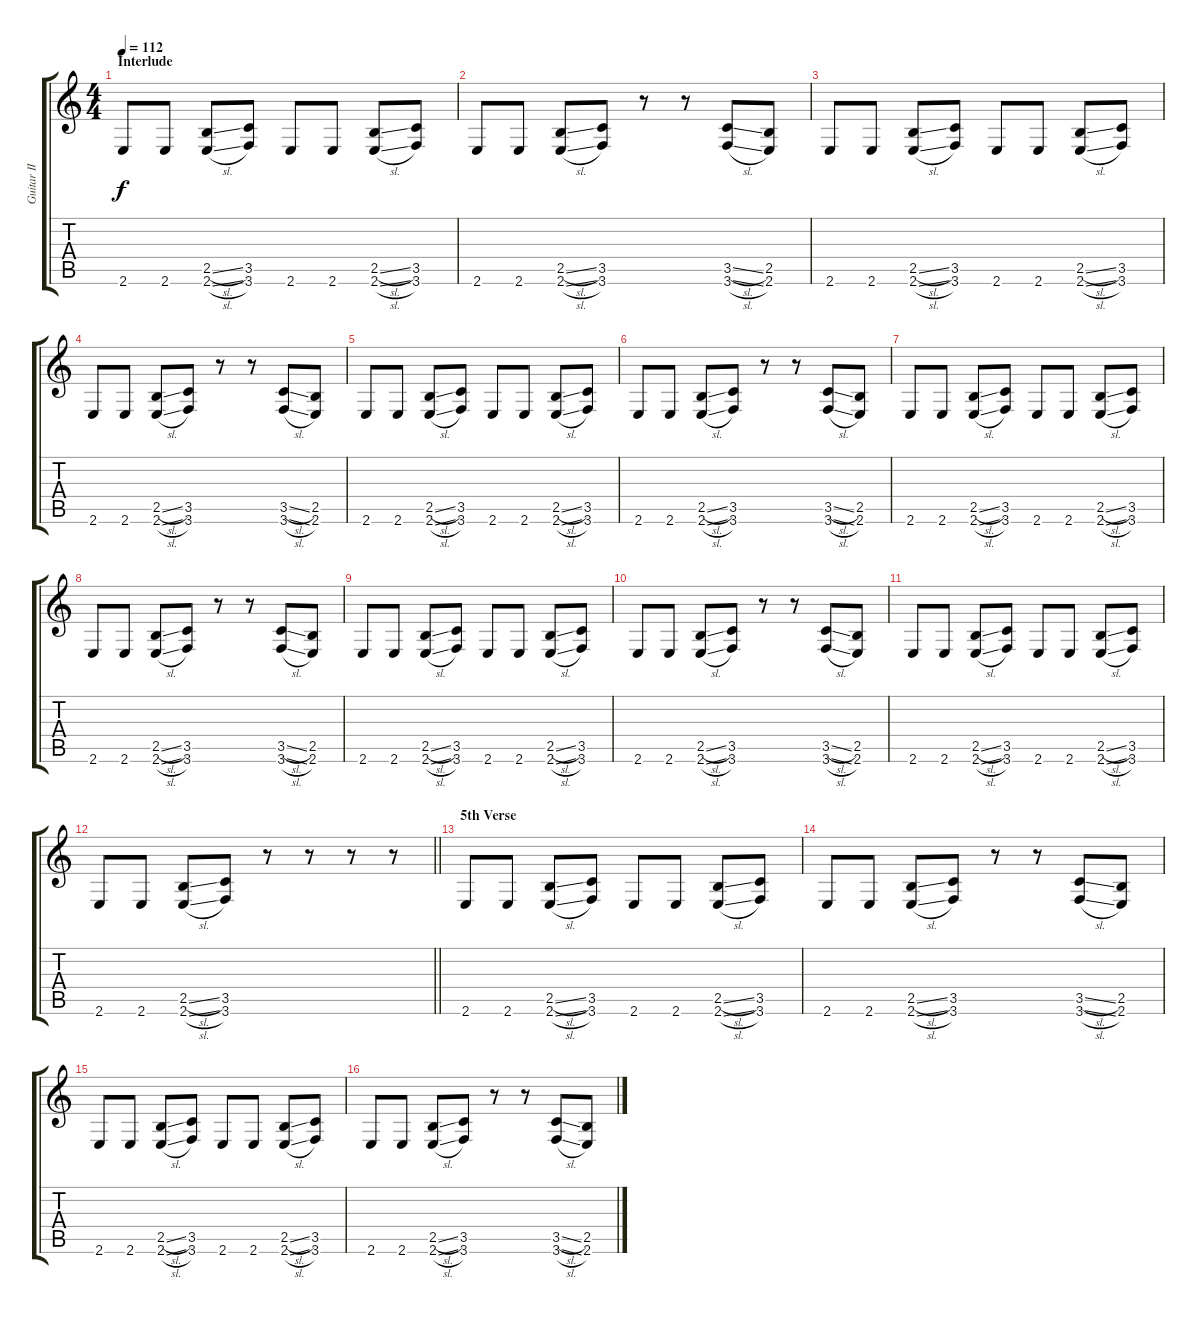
\track ("Guitar II" "Guitar II") {instrument distortionguitar}
\staff {score tabs}
\tuning (D4 B3 G3 D3 A2 D2) {hide}
\ts (4 4)
\section ("" "Interlude")
\tempo 112
\clef g2
\ks c
2.6.8{dy f} 2.6.8 (2.5{sl} 2.6{sl}).8 (3.5 3.6).8 2.6.8 2.6.8 (2.5{sl} 2.6{sl}).8 (3.5 3.6).8 |
2.6.8 2.6.8 (2.5{sl} 2.6{sl}).8 (3.5 3.6).8 r.8 r.8 (3.5{sl} 3.6{sl}).8 (2.5 2.6).8 |
2.6.8 2.6.8 (2.5{sl} 2.6{sl}).8 (3.5 3.6).8 2.6.8 2.6.8 (2.5{sl} 2.6{sl}).8 (3.5 3.6).8 |
2.6.8 2.6.8 (2.5{sl} 2.6{sl}).8 (3.5 3.6).8 r.8 r.8 (3.5{sl} 3.6{sl}).8 (2.5 2.6).8 |
2.6.8 2.6.8 (2.5{sl} 2.6{sl}).8 (3.5 3.6).8 2.6.8 2.6.8 (2.5{sl} 2.6{sl}).8 (3.5 3.6).8 |
2.6.8 2.6.8 (2.5{sl} 2.6{sl}).8 (3.5 3.6).8 r.8 r.8 (3.5{sl} 3.6{sl}).8 (2.5 2.6).8 |
2.6.8 2.6.8 (2.5{sl} 2.6{sl}).8 (3.5 3.6).8 2.6.8 2.6.8 (2.5{sl} 2.6{sl}).8 (3.5 3.6).8 |
2.6.8 2.6.8 (2.5{sl} 2.6{sl}).8 (3.5 3.6).8 r.8 r.8 (3.5{sl} 3.6{sl}).8 (2.5 2.6).8 |
2.6.8 2.6.8 (2.5{sl} 2.6{sl}).8 (3.5 3.6).8 2.6.8 2.6.8 (2.5{sl} 2.6{sl}).8 (3.5 3.6).8 |
2.6.8 2.6.8 (2.5{sl} 2.6{sl}).8 (3.5 3.6).8 r.8 r.8 (3.5{sl} 3.6{sl}).8 (2.5 2.6).8 |
2.6.8 2.6.8 (2.5{sl} 2.6{sl}).8 (3.5 3.6).8 2.6.8 2.6.8 (2.5{sl} 2.6{sl}).8 (3.5 3.6).8 |
\barLineRight lightlight
2.6.8 2.6.8 (2.5{sl} 2.6{sl}).8 (3.5 3.6).8 r.8 r.8 r.8 r.8 |
\section ("" "5th Verse")
2.6.8 2.6.8 (2.5{sl} 2.6{sl}).8 (3.5 3.6).8 2.6.8 2.6.8 (2.5{sl} 2.6{sl}).8 (3.5 3.6).8 |
2.6.8 2.6.8 (2.5{sl} 2.6{sl}).8 (3.5 3.6).8 r.8 r.8 (3.5{sl} 3.6{sl}).8 (2.5 2.6).8 |
2.6.8 2.6.8 (2.5{sl} 2.6{sl}).8 (3.5 3.6).8 2.6.8 2.6.8 (2.5{sl} 2.6{sl}).8 (3.5 3.6).8 |
2.6.8 2.6.8 (2.5{sl} 2.6{sl}).8 (3.5 3.6).8 r.8 r.8 (3.5{sl} 3.6{sl}).8 (2.5 2.6).8
